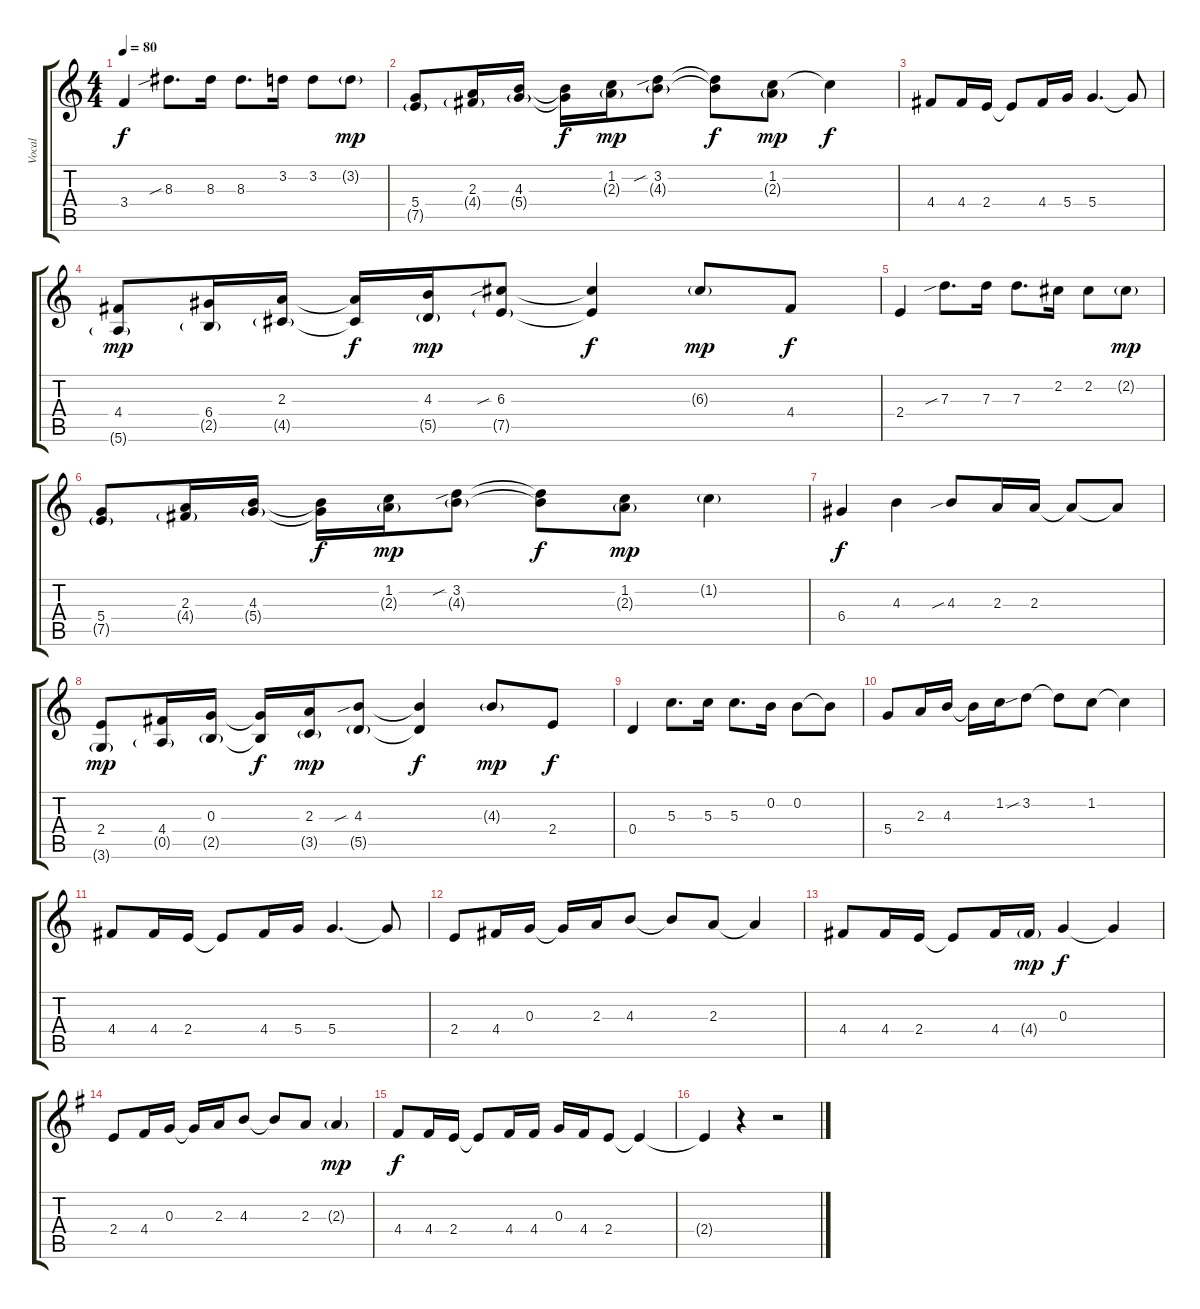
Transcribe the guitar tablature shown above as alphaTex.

\track ("Vocal" "Vocal") {instrument electricguitarjazz}
\staff {score tabs}
\tuning (E4 B3 G3 D3 A2 E2) {hide}
\ts (4 4)
\tempo 80
\clef g2
\ks c
3.4.4{dy f} 8.3{sib}.8{d} 8.3.16 8.3.8{d} 3.2.16 3.2.8 3.2{g}.8{dy mp} |
(5.4 7.5{g}).8 (2.3 4.4{g}).16 (4.3 5.4{g}).16 (4.3{t} 5.4{t}).16{dy f} (1.2 2.3{g}).16{dy mp} (3.2{sib} 4.3{g}).8 (3.2{t} 4.3{t}).8{dy f} (1.2 2.3{g}).8{dy mp} 1.2{t}.4{dy f} |
4.4.8 4.4.16 2.4.16 2.4{t}.8 4.4.16 5.4.16 5.4.4{d} 5.4{t}.8 |
(4.4 5.6{g}).8{dy mp} (6.4 2.5{g}).16 (2.3 4.5{g}).16 (2.3{t} 4.5{t}).16{dy f} (4.3 5.5{g}).16{dy mp} (6.3{sib} 7.5{g}).8 (6.3{t} 7.5{t}).4{dy f} 6.3{g}.8{dy mp} 4.4.8{dy f} |
2.4.4 7.3{sib}.8{d} 7.3.16 7.3.8{d} 2.2.16 2.2.8 2.2{g}.8{dy mp} |
(5.4 7.5{g}).8 (2.3 4.4{g}).16 (4.3 5.4{g}).16 (4.3{t} 5.4{t}).16{dy f} (1.2 2.3{g}).16{dy mp} (3.2{sib} 4.3{g}).8 (3.2{t} 4.3{t}).8{dy f} (1.2 2.3{g}).8{dy mp} 1.2{g}.4 |
6.4.4{dy f} 4.3.4 4.3{sib}.8 2.3.16 2.3.16 2.3{t}.8 2.3{t}.8 |
(2.4 3.6{g}).8{dy mp} (4.4 0.5{g}).16 (0.3 2.5{g}).16 (0.3{t} 2.5{t}).16{dy f} (2.3 3.5{g}).16{dy mp} (4.3{sib} 5.5{g}).8 (4.3{t} 5.5{t}).4{dy f} 4.3{g}.8{dy mp} 2.4.8{dy f} |
0.4.4 5.3.8{d} 5.3.16 5.3.8{d} 0.2.16 0.2.8 0.2{t}.8 |
5.4.8 2.3.16 4.3.16 4.3{t}.16 1.2.16 3.2{sib}.8 3.2{t}.8 1.2.8 1.2{t}.4 |
4.4.8 4.4.16 2.4.16 2.4{t}.8 4.4.16 5.4.16 5.4.4{d} 5.4{t}.8 |
2.4.8 4.4.16 0.3.16 0.3{t}.16 2.3.16 4.3.8 4.3{t}.8 2.3.8 2.3{t}.4 |
4.4.8 4.4.16 2.4.16 2.4{t}.8 4.4.16 4.4{g}.16{dy mp} 0.3.4{dy f} 0.3{t}.4 |
\ks g
2.4.8 4.4.16 0.3.16 0.3{t}.16 2.3.16 4.3.8 4.3{t}.8 2.3.8 2.3{g}.4{dy mp} |
4.4.8{dy f} 4.4.16 2.4.16 2.4{t}.8 4.4.16 4.4.16 0.3.16 4.4.16 2.4.8 2.4{t}.4 |
2.4{t}.4 r.4 r.2
